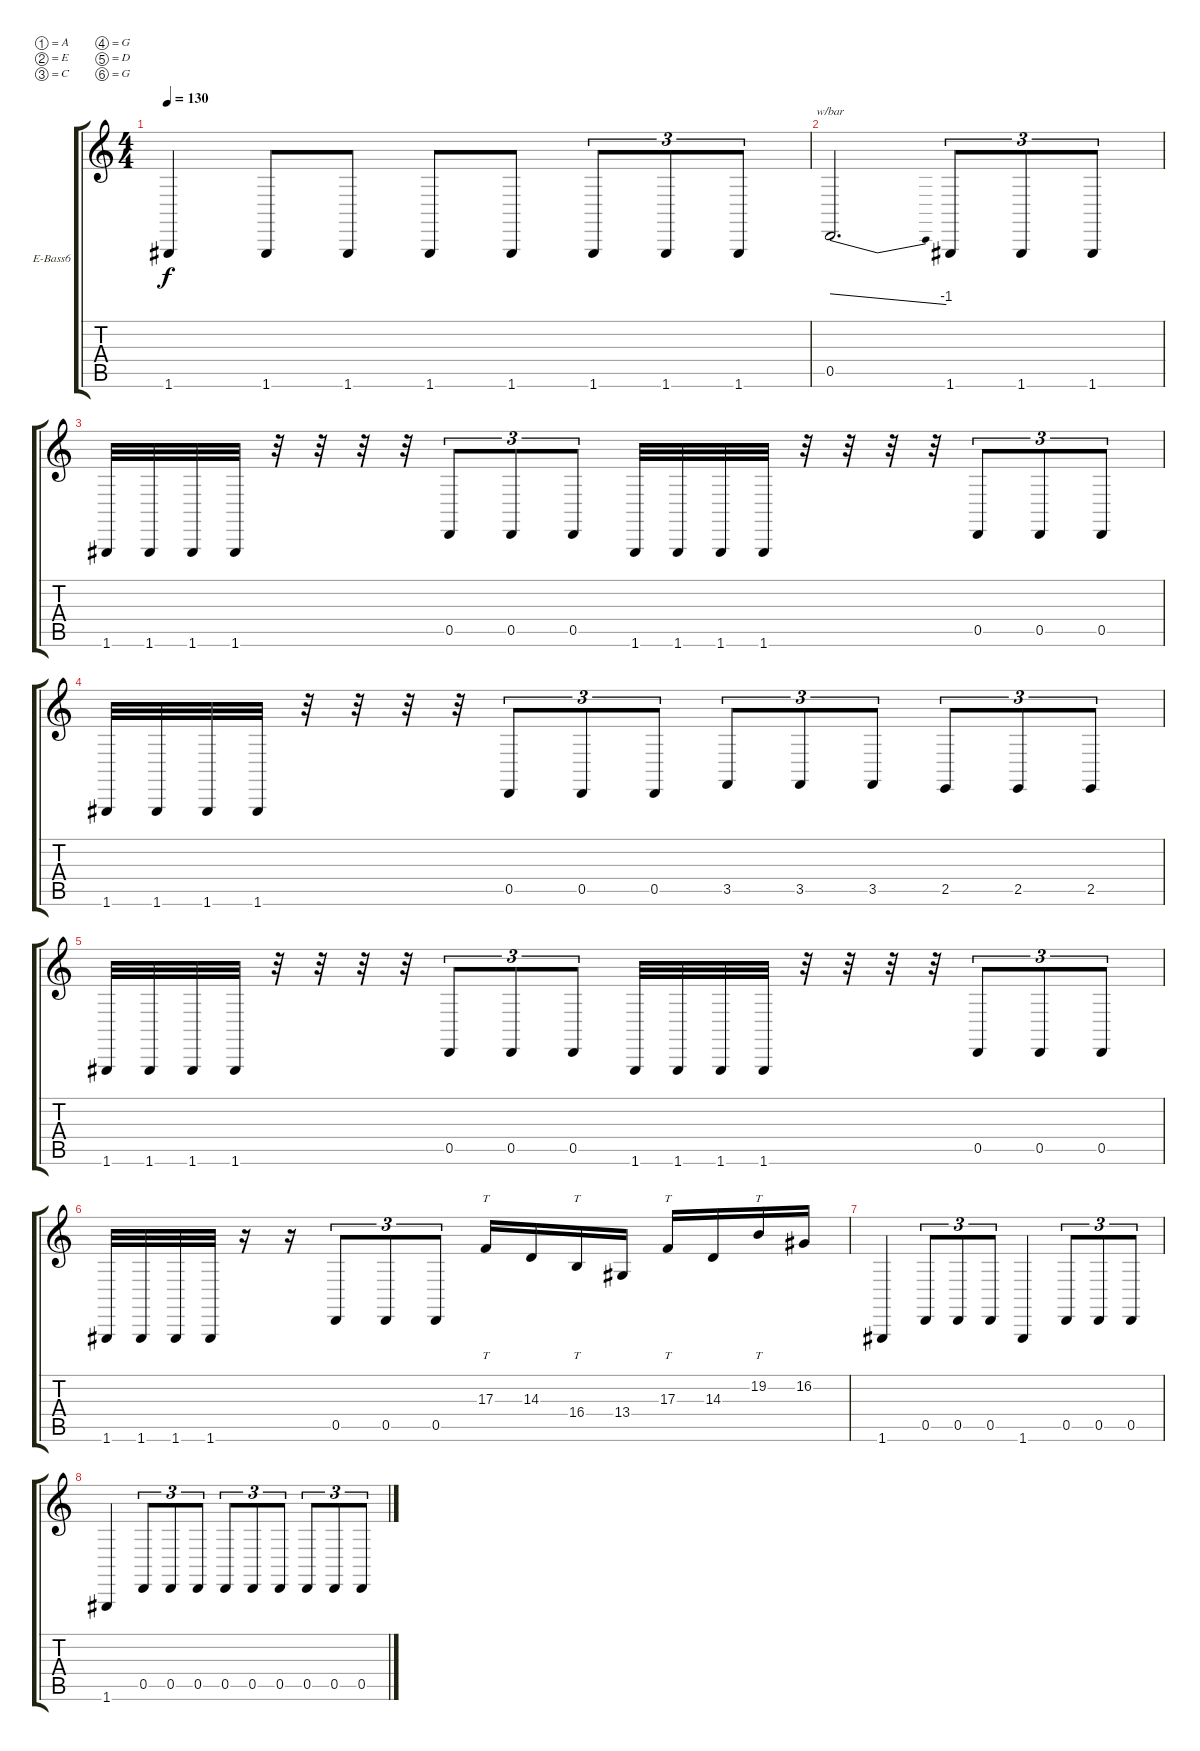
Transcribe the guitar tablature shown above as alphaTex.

\defaultSystemsLayout 4
\bracketExtendMode groupsimilarinstruments
\firstSystemTrackNameOrientation horizontal
\otherSystemsTrackNameOrientation horizontal
\track ("Bass" "E-Bass6") {instrument electricbassfinger}
\staff {score tabs}
\tuning (A2 E2 C2 G1 D1 G0)
\ts (4 4)
\tempo 130
\clef g2
\ks c
1.6.4{dy f} 1.6.8 1.6.8 1.6.8 1.6.8 1.6.8{tu (3 2)} 1.6.8{tu (3 2)} 1.6.8{tu (3 2)} |
0.5.2{d tbe (dive default 0 0 59.4 -4)} 1.6.8{tu (3 2)} 1.6.8{tu (3 2)} 1.6.8{tu (3 2)} |
1.6.32 1.6.32 1.6.32 1.6.32 r.32 r.32 r.32 r.32 0.5.8{tu (3 2)} 0.5.8{tu (3 2)} 0.5.8{tu (3 2)} 1.6.32 1.6.32 1.6.32 1.6.32 r.32 r.32 r.32 r.32 0.5.8{tu (3 2)} 0.5.8{tu (3 2)} 0.5.8{tu (3 2)} |
1.6.32 1.6.32 1.6.32 1.6.32 r.32 r.32 r.32 r.32 0.5.8{tu (3 2)} 0.5.8{tu (3 2)} 0.5.8{tu (3 2)} 3.5.8{tu (3 2)} 3.5.8{tu (3 2)} 3.5.8{tu (3 2)} 2.5.8{tu (3 2)} 2.5.8{tu (3 2)} 2.5.8{tu (3 2)} |
1.6.32 1.6.32 1.6.32 1.6.32 r.32 r.32 r.32 r.32 0.5.8{tu (3 2)} 0.5.8{tu (3 2)} 0.5.8{tu (3 2)} 1.6.32 1.6.32 1.6.32 1.6.32 r.32 r.32 r.32 r.32 0.5.8{tu (3 2)} 0.5.8{tu (3 2)} 0.5.8{tu (3 2)} |
1.6.32 1.6.32 1.6.32 1.6.32 r.16 r.16 0.5.8{tu (3 2)} 0.5.8{tu (3 2)} 0.5.8{tu (3 2)} 17.3.16{tt} 14.3.16 16.4.16{tt} 13.4.16 17.3.16{tt} 14.3.16 19.2.16{tt} 16.2.16 |
1.6.4 0.5.8{tu (3 2)} 0.5.8{tu (3 2)} 0.5.8{tu (3 2)} 1.6.4 0.5.8{tu (3 2)} 0.5.8{tu (3 2)} 0.5.8{tu (3 2)} |
1.6.4 0.5.8{tu (3 2)} 0.5.8{tu (3 2)} 0.5.8{tu (3 2)} 0.5.8{tu (3 2)} 0.5.8{tu (3 2)} 0.5.8{tu (3 2)} 0.5.8{tu (3 2)} 0.5.8{tu (3 2)} 0.5.8{tu (3 2)}
